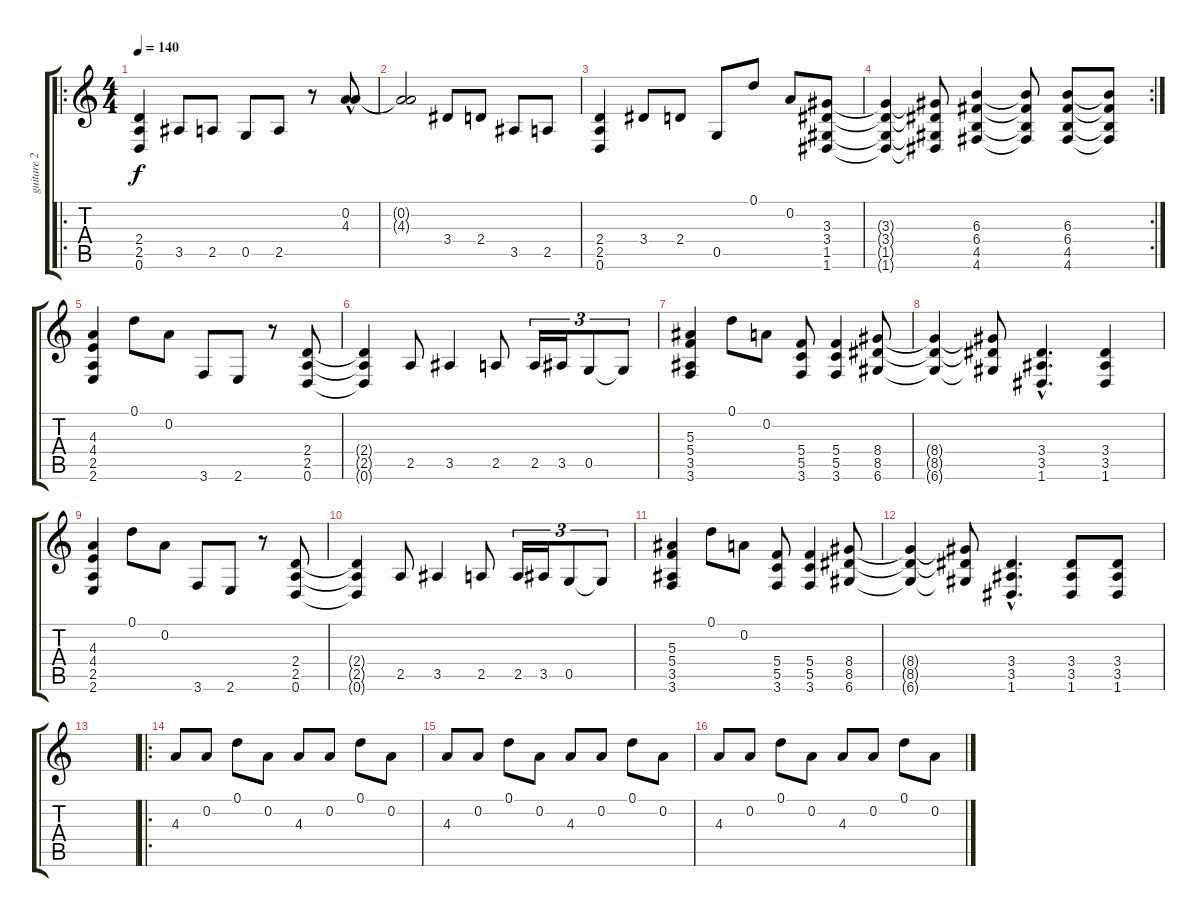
\track ("guitare 2" "guitare 2") {instrument distortionguitar}
\staff {score tabs}
\tuning (D4 A3 F3 C3 G2 D2) {hide}
\ro
\ts (4 4)
\tempo 140
\clef g2
\ks c
(2.4 2.5 0.6).4{dy f instrument distortionguitar} 3.5.8 2.5.8 0.5.8 2.5.8 r.8 (0.2 4.3{hac}).8 |
(0.2{t} 4.3{t}).2 3.4.8 2.4.8 3.5.8 2.5.8 |
(2.4 2.5 0.6).4 3.4.8 2.4.8 0.5.8 0.1.8 0.2.8 (3.3 3.4 1.5 1.6).8 |
\rc 2
(3.3{t} 3.4{t} 1.5{t} 1.6{t}).4 (3.3{t} 3.4{t} 1.5{t} 1.6{t}).8 (6.3 6.4 4.5 4.6).4 (6.3{t} 6.4{t} 4.5{t} 4.6{t}).8 (6.3 6.4 4.5 4.6).8 (6.3{t} 6.4{t} 4.5{t} 4.6{t}).8 |
(4.3 4.4 2.5 2.6).4 0.1.8 0.2.8 3.6.8 2.6.8 r.8 (2.4 2.5 0.6).8 |
(2.4{t} 2.5{t} 0.6{t}).4 2.5.8 3.5.4 2.5.8 2.5.16{tu (3 2)} 3.5.16{tu (3 2)} 0.5.8{tu (3 2)} 0.5{t}.8{tu (3 2)} |
(5.3 5.4 3.5 3.6).4 0.1.8 0.2.8 (5.4 5.5 3.6).8 (5.4 5.5 3.6).4 (8.4 8.5 6.6).8 |
(8.4{t} 8.5{t} 6.6{t}).4 (8.4{t} 8.5{t} 6.6{t}).8 (3.4{hac} 3.5{hac} 1.6{hac}).4{d} (3.4 3.5 1.6).4 |
(4.3 4.4 2.5 2.6).4 0.1.8 0.2.8 3.6.8 2.6.8 r.8 (2.4 2.5 0.6).8 |
(2.4{t} 2.5{t} 0.6{t}).4 2.5.8 3.5.4 2.5.8 2.5.16{tu (3 2)} 3.5.16{tu (3 2)} 0.5.8{tu (3 2)} 0.5{t}.8{tu (3 2)} |
(5.3 5.4 3.5 3.6).4 0.1.8 0.2.8 (5.4 5.5 3.6).8 (5.4 5.5 3.6).4 (8.4 8.5 6.6).8 |
(8.4{t} 8.5{t} 6.6{t}).4 (8.4{t} 8.5{t} 6.6{t}).8 (3.4{hac} 3.5{hac} 1.6).4{d} (3.4 3.5 1.6).8 (3.4 3.5 1.6).8 |
|
\ro
4.3.8 0.2.8 0.1.8 0.2.8 4.3.8 0.2.8 0.1.8 0.2.8 |
4.3.8 0.2.8 0.1.8 0.2.8 4.3.8 0.2.8 0.1.8 0.2.8 |
4.3.8 0.2.8 0.1.8 0.2.8 4.3.8 0.2.8 0.1.8 0.2.8
